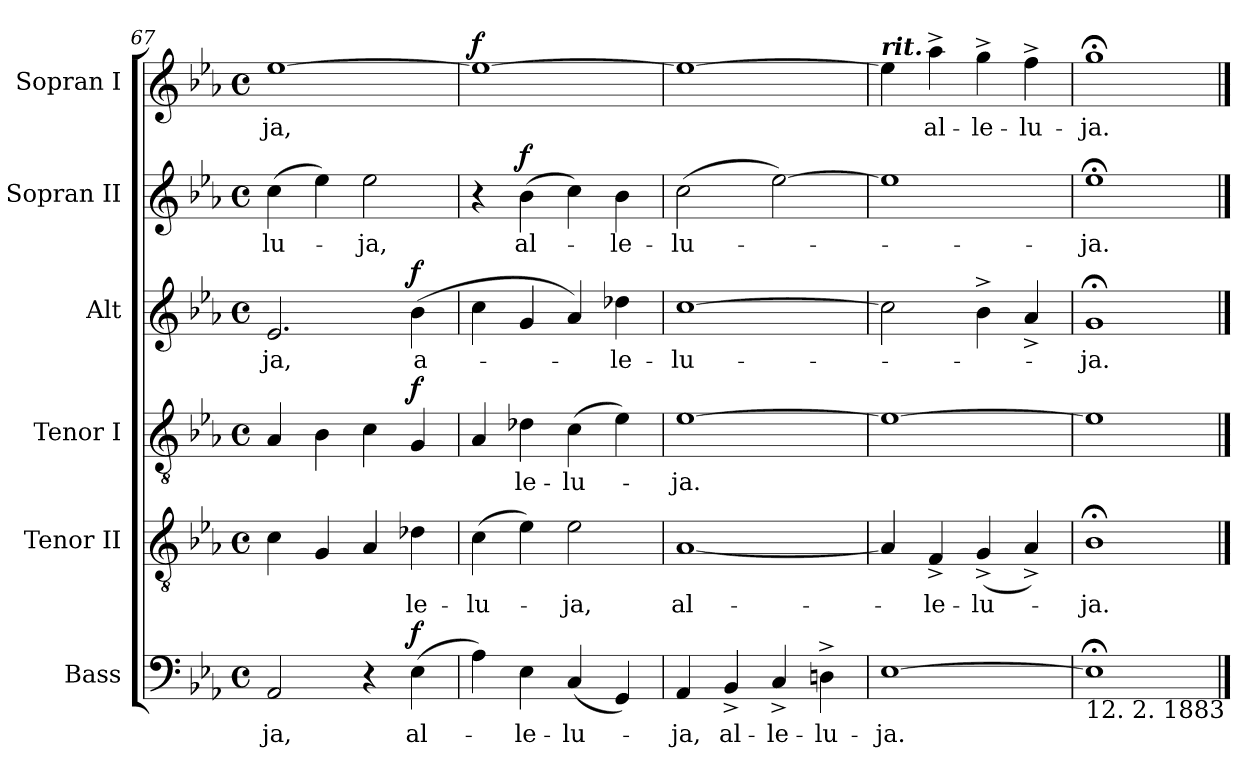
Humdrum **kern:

**kern	**text	**dynam	**kern	**text	**kern	**text	**dynam	**kern	**text	**dynam	**kern	**text	**dynam	**kern	**text	**dynam
*part6	*part6	*part6	*part5	*part5	*part4	*part4	*part4	*part3	*part3	*part3	*part2	*part2	*part2	*part1	*part1	*part1
*staff6	*staff6	*staff6	*staff5	*staff5	*staff4	*staff4	*staff4	*staff3	*staff3	*staff3	*staff2	*staff2	*staff2	*staff1	*staff1	*staff1
*I"Bass	*	*	*I"Tenor II	*	*I"Tenor I	*	*	*I"Alt	*	*	*I"Sopran II	*	*	*I"Sopran I	*	*
*clefF4	*	*	*clefGv2	*	*clefGv2	*	*	*clefG2	*	*	*clefG2	*	*	*clefG2	*	*
*k[b-e-a-]	*	*	*k[b-e-a-]	*	*k[b-e-a-]	*	*	*k[b-e-a-]	*	*	*k[b-e-a-]	*	*	*k[b-e-a-]	*	*
*E-:	*	*	*E-:	*	*E-:	*	*	*E-:	*	*	*E-:	*	*	*E-:	*	*
*M4/4	*	*	*M4/4	*	*M4/4	*	*	*M4/4	*	*	*M4/4	*	*	*M4/4	*	*
*met(c)	*	*	*met(c)	*	*met(c)	*	*	*met(c)	*	*	*met(c)	*	*	*met(c)	*	*
=67	=67	=67	=67	=67	=67	=67	=67	=67	=67	=67	=67	=67	=67	=67	=67	=67
2AA-/	-ja,	.	4c\	.	4A-/	.	.	2.e-/	-ja,	.	(>4cc\	-lu-	.	[1ee-	-ja,	.
.	.	.	4G/	.	4B-\	.	.	.	.	.	4ee-\)	.	.	.	.	.
4r	.	.	4A-/	.	4c\	.	.	.	.	.	2ee-\	-ja,	.	.	.	.
!	!	!LO:DY:a	!	!	!	!	!LO:DY:a	!	!	!LO:DY:a	!	!	!	!	!	!
(>4E-\	al-	f	4d-X\	-le-	4G/	.	f	(>4b-\	a-	f	.	.	.	.	.	.
=68	=68	=68	=68	=68	=68	=68	=68	=68	=68	=68	=68	=68	=68	=68	=68	=68
!	!	!	!	!	!	!	!	!	!	!	!	!	!	!	!	!LO:DY:a
4A-\)	.	.	(>4c\	-lu-	4A-/	.	.	4cc\	.	.	4r	.	.	1ee-_	.	f
!	!	!	!	!	!	!	!	!	!	!	!	!	!LO:DY:a	!	!	!
4E-\	-le-	.	4e-\)	.	4d-X\	-le-	.	4g/	.	.	(>4b-\	al-	f	.	.	.
(4C/	-lu-	.	2e-\	-ja,	(>4c\	-lu-	.	4a-/)	.	.	4cc\)	.	.	.	.	.
4GG/)	.	.	.	.	4e-\)	.	.	4dd-X\	-le-	.	4b-\	-le-	.	.	.	.
=69	=69	=69	=69	=69	=69	=69	=69	=69	=69	=69	=69	=69	=69	=69	=69	=69
4AA-/	-ja,	.	[1A-	al-	[1e-	-ja.	.	[1cc	-lu-	.	(>2cc\	-lu-	.	1ee-_	.	.
4BB-^/	al-	.	.	.	.	.	.	.	.	.	.	.	.	.	.	.
4C^/	-le-	.	.	.	.	.	.	.	.	.	[2ee-\)	.	.	.	.	.
4Dn^\	-lu-	.	.	.	.	.	.	.	.	.	.	.	.	.	.	.
=70	=70	=70	=70	=70	=70	=70	=70	=70	=70	=70	=70	=70	=70	=70	=70	=70
!	!	!	!	!	!	!	!	!	!	!	!	!	!	!LO:TX:a:Bi:t=rit.	!	!
[1E-	-ja.	.	4A-/]	.	1e-_	.	.	2cc\]	.	.	1ee-]	.	.	4ee-\]	.	.
.	.	.	4F^/	-le-	.	.	.	.	.	.	.	.	.	4aa-^\	al-	.
.	.	.	(4G^/	-lu-	.	.	.	4b-^\	.	.	.	.	.	4gg^\	-le-	.
.	.	.	4A-^/)	.	.	.	.	4a-^/	.	.	.	.	.	4ff^\	-lu-	.
=71	=71	=71	=71	=71	=71	=71	=71	=71	=71	=71	=71	=71	=71	=71	=71	=71
!LO:TX:b:t=12. 2. 1883	!	!	!	!	!	!	!	!	!	!	!	!	!	!	!	!
1E-;<]	.	.	1B-;<	-ja.	1e-]	.	.	1g;<	-ja.	.	1ee-;<	-ja.	.	1gg;<	-ja.	.
==	==	==	==	==	==	==	==	==	==	==	==	==	==	==	==	==
*-	*-	*-	*-	*-	*-	*-	*-	*-	*-	*-	*-	*-	*-	*-	*-	*-
